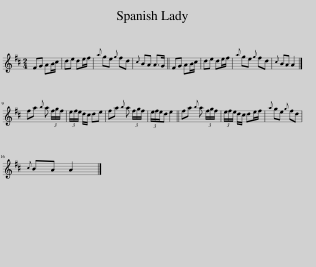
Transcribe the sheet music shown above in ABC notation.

X:1
L:1/8
M:2/4
I:linebreak $
K:D
V:1 treble
V:1
 FG AB/c/ | de de/f/ |{a} ge{g} fd |{c} BA A>G || FG AB/c/ | %5
 de de/f/ |{a} ge{g} fd |{c} BA A2 |]$ fa{b} a (3f/g/f/ | (3e/f/e/ d/c/ de | %10
 fa{b} a (3f/g/f/ | (3e/f/e/d e2 || fa{b} a (3f/g/f/ | (3e/f/e/ d/c/ de/f/ |{a} ge{g} fd |$ %15
{c} BA A2 |] %16
